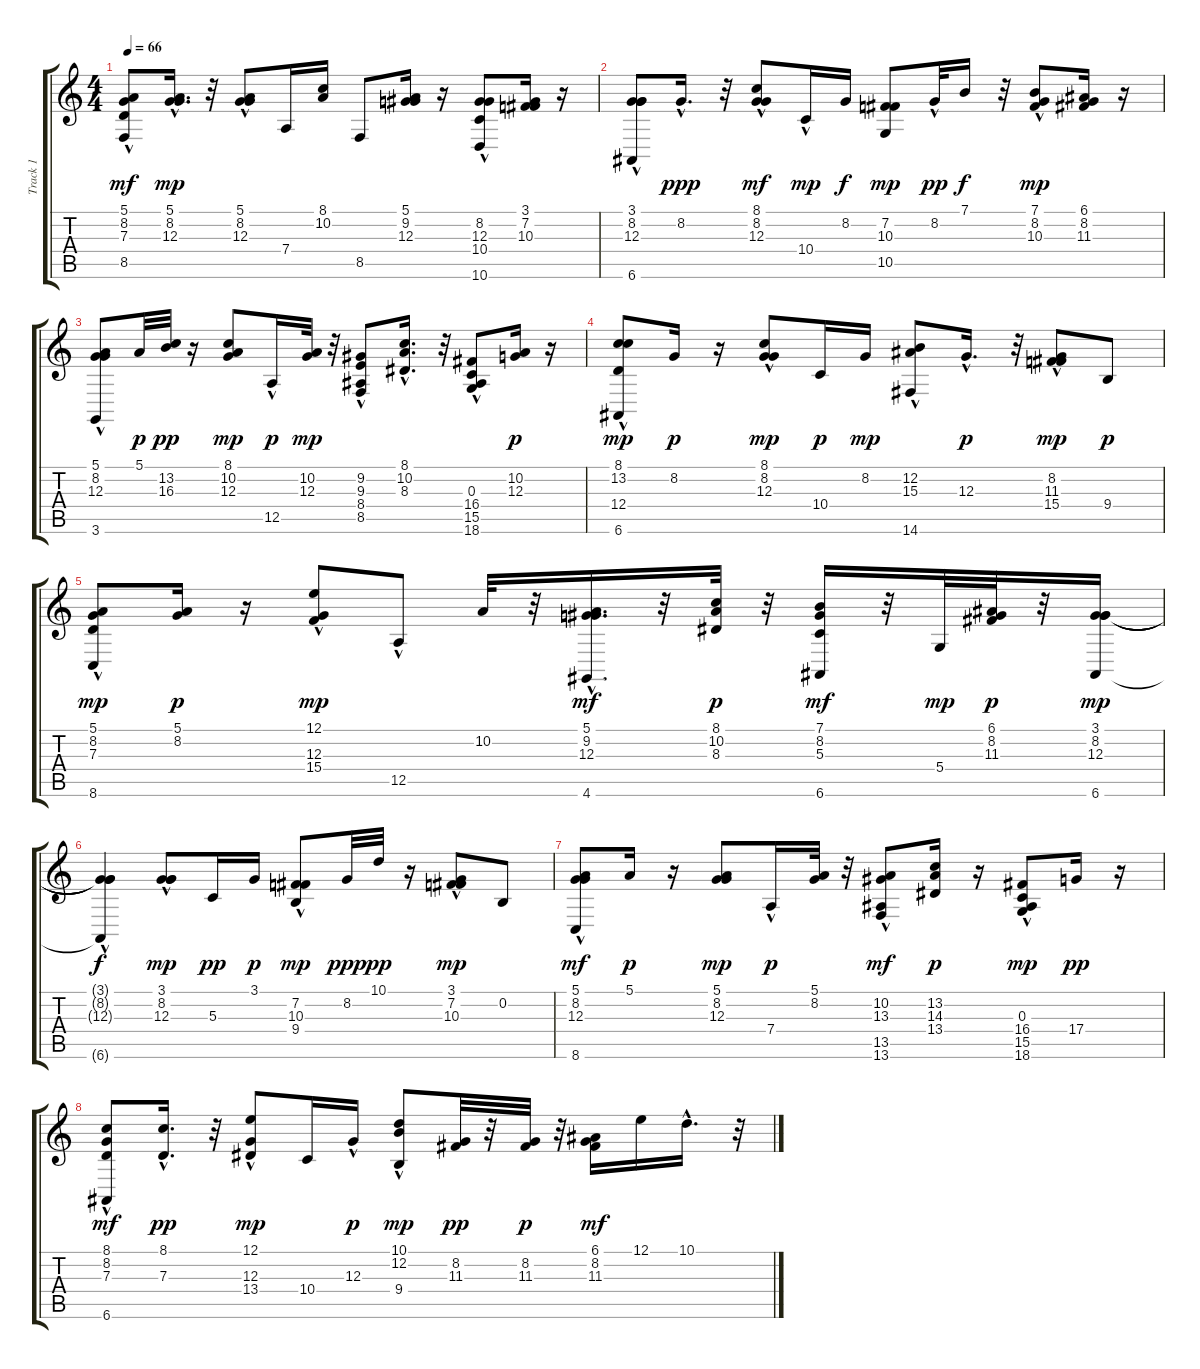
\track ("Track 1" "Track 1") {instrument brightacousticpiano}
\staff {score tabs}
\tuning (E4 B3 G3 D3 A2 E2) {hide}
\ts (4 4)
\tempo 66
\clef g2
\ks c
(5.1{hac} 8.2{hac} 7.3{hac} 8.5).8{dy mf} (5.1{hac} 8.2{hac} 12.3).16{d dy mp} r.32 (5.1 8.2 12.3{hac}).8 7.4.16 (8.1 10.2).16 8.5.8 (5.1 9.2 12.3).16 r.16 (8.2 12.3 10.4{hac} 10.6).8 (3.1 7.2 10.3).16 r.16 |
(3.1{hac} 8.2{hac} 12.3{hac} 6.6).8 8.2{hac}.16{d dy ppp} r.32 (8.1{hac} 8.2 12.3{hac}).8{dy mf} 10.4{hac}.16{dy mp} 8.2.16{dy f} (7.2 10.3 10.5).8{dy mp} 8.2{hac}.32{dy pp} 7.1.16{dy f} r.32 (7.1 8.2{hac} 10.3{hac}).8{dy mp} (6.1 8.2 11.3).16 r.16 |
(5.1{hac} 8.2{hac} 12.3{hac} 3.6).8 5.1.32{dy p} (13.2 16.3).32{dy pp} r.16 (8.1 10.2 12.3).8{dy mp} 12.5{hac}.16{dy p} (10.2 12.3).32{dy mp} r.32 (9.2{hac} 9.3{hac} 8.4{hac} 8.5).8 (8.1{hac} 10.2{hac} 8.3).16{d} r.32 (0.3 16.4 15.5{hac} 18.6{hac}).8 (10.2 12.3).16{dy p} r.16 |
(8.1{hac} 13.2{hac} 12.4{hac} 6.6).8{dy mp} 8.2.16{dy p} r.16 (8.1{hac} 8.2 12.3{hac}).8{dy mp} 10.4.16{dy p} 8.2.16{dy mp} (12.2{hac} 15.3{hac} 14.6).8 12.3{hac}.16{d dy p} r.32 (8.2 11.3 15.4{hac}).8{dy mp} 9.4.8{dy p} |
(5.1 8.2{hac} 7.3{hac} 8.6).8{dy mp} (5.1 8.2).16{dy p} r.16 (12.1{hac} 12.3{hac} 15.4{hac}).8{dy mp} 12.5{hac}.8 10.2.32 r.32 (5.1 9.2 12.3{hac} 4.6{hac}).16{d dy mf} r.32 (8.1 10.2 8.3).32{dy p} r.32 (7.1 8.2 5.3 6.6).16{dy mf} r.32 5.4.32{dy mp} (6.1 8.2 11.3).32{dy p} r.32 (3.1 8.2 12.3 6.6).16{dy mp} |
(3.1{hac t} 8.2{hac t} 12.3{t} 6.6{t}).4{dy f} (3.1 8.2{hac} 12.3{hac}).8{dy mp} 5.3.16{dy pp} 3.1.16{dy p} (7.2{hac} 10.3 9.4).8{dy mp} 8.2.32{dy ppp} 10.1.32{dy pp} r.16 (3.1 7.2{hac} 10.3{hac}).8{dy mp} 0.2.8 |
(5.1{hac} 8.2 12.3 8.6).8{dy mf} 5.1.16{dy p} r.16 (5.1 8.2 12.3).8{dy mp} 7.4{hac}.16{dy p} (5.1 8.2).32 r.32 (10.2{hac} 13.3{hac} 13.5{hac} 13.6).8{dy mf} (13.2 14.3 13.4).16{dy p} r.16 (0.3 16.4 15.5{hac} 18.6).8{dy mp} 17.4.16{dy pp} r.16 |
(8.1{hac} 8.2{hac} 7.3{hac} 6.6).8{dy mf} (8.1{hac} 7.3{hac}).16{d dy pp} r.32 (12.1{hac} 12.3{hac} 13.4{hac}).8{dy mp} 10.4.16 12.3{hac}.16{dy p} (10.1{hac} 12.2 9.4).8{dy mp} (8.2 11.3).32{dy pp} r.32 (8.2 11.3).32{dy p} r.32 (6.1 8.2 11.3).16{dy mf} 12.1.16 10.1{hac}.16{d} r.32
